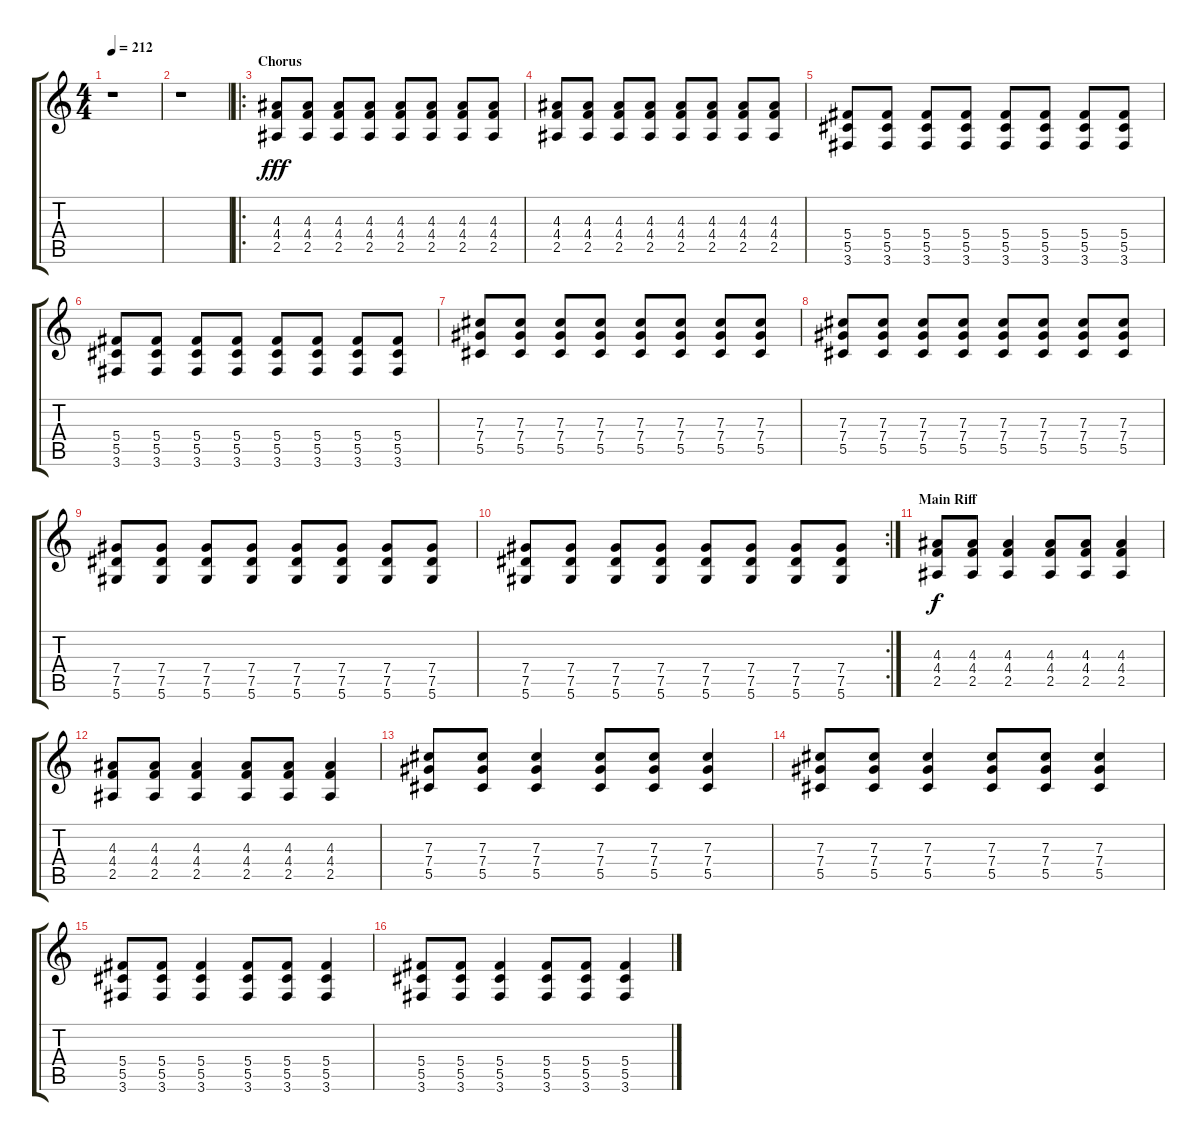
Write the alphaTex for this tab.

\track "" {instrument distortionguitar}
\staff {score tabs}
\tuning (Eb4 Bb3 Gb3 Db3 Ab2 Eb2) {hide}
\ts (4 4)
\tempo 212
\clef g2
\ks c
r.1{dy fff} |
r.1 |
\ro
\section ("" "Chorus")
(4.3 4.4 2.5).8 (4.3 4.4 2.5).8 (4.3 4.4 2.5).8 (4.3 4.4 2.5).8 (4.3 4.4 2.5).8 (4.3 4.4 2.5).8 (4.3 4.4 2.5).8 (4.3 4.4 2.5).8 |
(4.3 4.4 2.5).8 (4.3 4.4 2.5).8 (4.3 4.4 2.5).8 (4.3 4.4 2.5).8 (4.3 4.4 2.5).8 (4.3 4.4 2.5).8 (4.3 4.4 2.5).8 (4.3 4.4 2.5).8 |
(5.4 5.5 3.6).8 (5.4 5.5 3.6).8 (5.4 5.5 3.6).8 (5.4 5.5 3.6).8 (5.4 5.5 3.6).8 (5.4 5.5 3.6).8 (5.4 5.5 3.6).8 (5.4 5.5 3.6).8 |
(5.4 5.5 3.6).8 (5.4 5.5 3.6).8 (5.4 5.5 3.6).8 (5.4 5.5 3.6).8 (5.4 5.5 3.6).8 (5.4 5.5 3.6).8 (5.4 5.5 3.6).8 (5.4 5.5 3.6).8 |
(7.3 7.4 5.5).8 (7.3 7.4 5.5).8 (7.3 7.4 5.5).8 (7.3 7.4 5.5).8 (7.3 7.4 5.5).8 (7.3 7.4 5.5).8 (7.3 7.4 5.5).8 (7.3 7.4 5.5).8 |
(7.3 7.4 5.5).8 (7.3 7.4 5.5).8 (7.3 7.4 5.5).8 (7.3 7.4 5.5).8 (7.3 7.4 5.5).8 (7.3 7.4 5.5).8 (7.3 7.4 5.5).8 (7.3 7.4 5.5).8 |
(7.4 7.5 5.6).8 (7.4 7.5 5.6).8 (7.4 7.5 5.6).8 (7.4 7.5 5.6).8 (7.4 7.5 5.6).8 (7.4 7.5 5.6).8 (7.4 7.5 5.6).8 (7.4 7.5 5.6).8 |
\rc 2
(7.4 7.5 5.6).8 (7.4 7.5 5.6).8 (7.4 7.5 5.6).8 (7.4 7.5 5.6).8 (7.4 7.5 5.6).8 (7.4 7.5 5.6).8 (7.4 7.5 5.6).8 (7.4 7.5 5.6).8 |
\section ("" "Main Riff")
(4.3 4.4 2.5).8{dy f} (4.3 4.4 2.5).8 (4.3 4.4 2.5).4 (4.3 4.4 2.5).8 (4.3 4.4 2.5).8 (4.3 4.4 2.5).4 |
(4.3 4.4 2.5).8 (4.3 4.4 2.5).8 (4.3 4.4 2.5).4 (4.3 4.4 2.5).8 (4.3 4.4 2.5).8 (4.3 4.4 2.5).4 |
(7.3 7.4 5.5).8 (7.3 7.4 5.5).8 (7.3 7.4 5.5).4 (7.3 7.4 5.5).8 (7.3 7.4 5.5).8 (7.3 7.4 5.5).4 |
(7.3 7.4 5.5).8 (7.3 7.4 5.5).8 (7.3 7.4 5.5).4 (7.3 7.4 5.5).8 (7.3 7.4 5.5).8 (7.3 7.4 5.5).4 |
(5.4 5.5 3.6).8 (5.4 5.5 3.6).8 (5.4 5.5 3.6).4 (5.4 5.5 3.6).8 (5.4 5.5 3.6).8 (5.4 5.5 3.6).4 |
(5.4 5.5 3.6).8 (5.4 5.5 3.6).8 (5.4 5.5 3.6).4 (5.4 5.5 3.6).8 (5.4 5.5 3.6).8 (5.4 5.5 3.6).4
